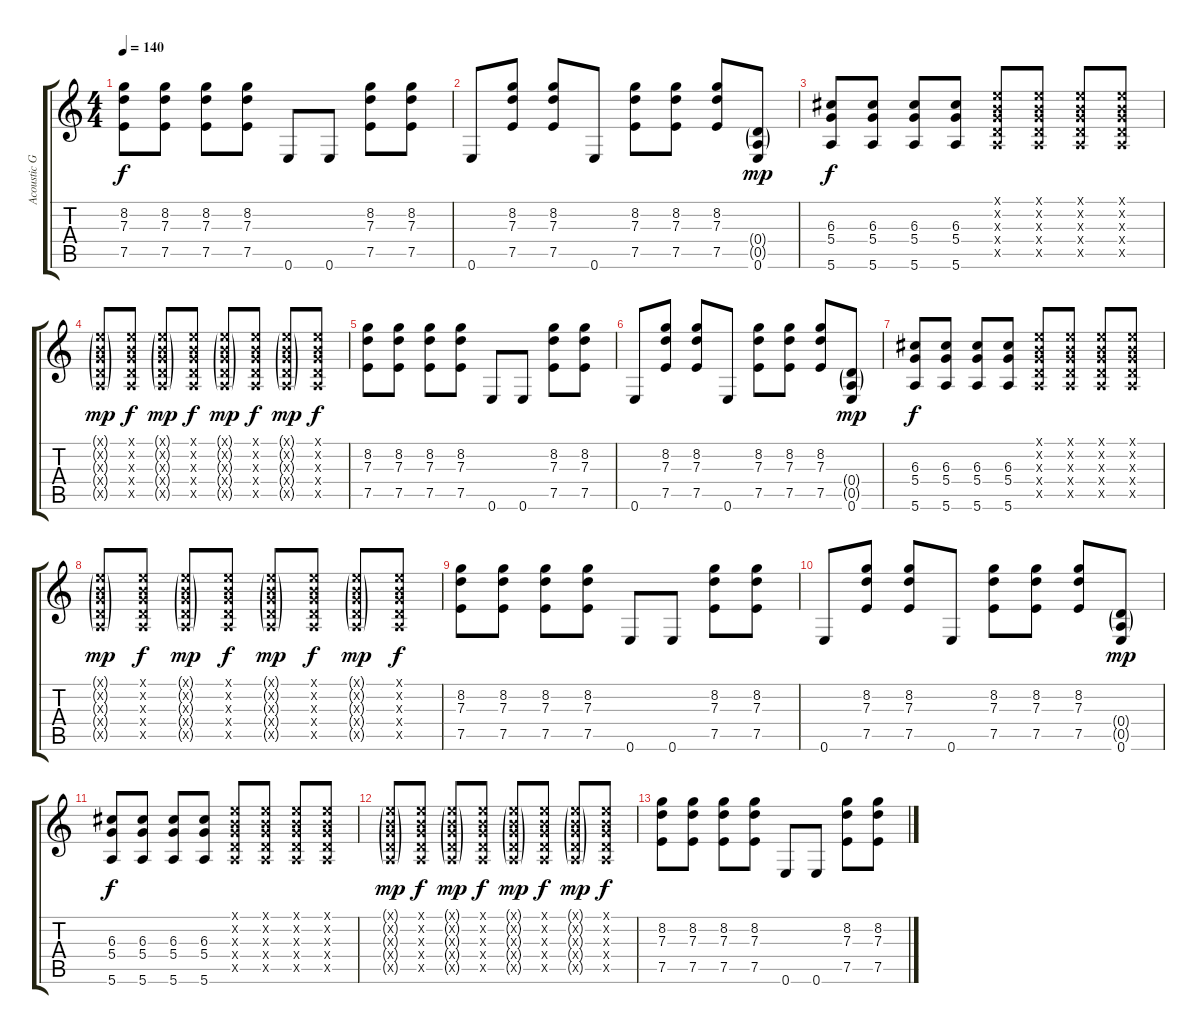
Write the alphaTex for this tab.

\track ("Acoustic Guitar" "Acoustic G") {instrument acousticguitarsteel}
\staff {score tabs}
\tuning (E4 B3 G3 D3 A2 E2) {hide}
\ts (4 4)
\tempo 140
\clef g2
\ks c
(8.2 7.3 7.5).8{dy f} (8.2 7.3 7.5).8 (8.2 7.3 7.5).8 (8.2 7.3 7.5).8 0.6.8 0.6.8 (8.2 7.3 7.5).8 (8.2 7.3 7.5).8 |
0.6.8 (8.2 7.3 7.5).8 (8.2 7.3 7.5).8 0.6.8 (8.2 7.3 7.5).8 (8.2 7.3 7.5).8 (8.2 7.3 7.5).8 (0.4{g} 0.5{g} 0.6).8{dy mp} |
(6.3 5.4 5.6).8{dy f} (6.3 5.4 5.6).8 (6.3 5.4 5.6).8 (6.3 5.4 5.6).8 (0.1{x} 0.2{x} 0.3{x} 0.4{x} 0.5{x}).8 (0.1{x} 0.2{x} 0.3{x} 0.4{x} 0.5{x}).8 (0.1{x} 0.2{x} 0.3{x} 0.4{x} 0.5{x}).8 (0.1{x} 0.2{x} 0.3{x} 0.4{x} 0.5{x}).8 |
(0.1{g x} 0.2{g x} 0.3{g x} 0.4{g x} 0.5{g x}).8{dy mp} (0.1{x} 0.2{x} 0.3{x} 0.4{x} 0.5{x}).8{dy f} (0.1{g x} 0.2{g x} 0.3{g x} 0.4{g x} 0.5{g x}).8{dy mp} (0.1{x} 0.2{x} 0.3{x} 0.4{x} 0.5{x}).8{dy f} (0.1{g x} 0.2{g x} 0.3{g x} 0.4{g x} 0.5{g x}).8{dy mp} (0.1{x} 0.2{x} 0.3{x} 0.4{x} 0.5{x}).8{dy f} (0.1{g x} 0.2{g x} 0.3{g x} 0.4{g x} 0.5{g x}).8{dy mp} (0.1{x} 0.2{x} 0.3{x} 0.4{x} 0.5{x}).8{dy f} |
(8.2 7.3 7.5).8 (8.2 7.3 7.5).8 (8.2 7.3 7.5).8 (8.2 7.3 7.5).8 0.6.8 0.6.8 (8.2 7.3 7.5).8 (8.2 7.3 7.5).8 |
0.6.8 (8.2 7.3 7.5).8 (8.2 7.3 7.5).8 0.6.8 (8.2 7.3 7.5).8 (8.2 7.3 7.5).8 (8.2 7.3 7.5).8 (0.4{g} 0.5{g} 0.6).8{dy mp} |
(6.3 5.4 5.6).8{dy f} (6.3 5.4 5.6).8 (6.3 5.4 5.6).8 (6.3 5.4 5.6).8 (0.1{x} 0.2{x} 0.3{x} 0.4{x} 0.5{x}).8 (0.1{x} 0.2{x} 0.3{x} 0.4{x} 0.5{x}).8 (0.1{x} 0.2{x} 0.3{x} 0.4{x} 0.5{x}).8 (0.1{x} 0.2{x} 0.3{x} 0.4{x} 0.5{x}).8 |
(0.1{g x} 0.2{g x} 0.3{g x} 0.4{g x} 0.5{g x}).8{dy mp} (0.1{x} 0.2{x} 0.3{x} 0.4{x} 0.5{x}).8{dy f} (0.1{g x} 0.2{g x} 0.3{g x} 0.4{g x} 0.5{g x}).8{dy mp} (0.1{x} 0.2{x} 0.3{x} 0.4{x} 0.5{x}).8{dy f} (0.1{g x} 0.2{g x} 0.3{g x} 0.4{g x} 0.5{g x}).8{dy mp} (0.1{x} 0.2{x} 0.3{x} 0.4{x} 0.5{x}).8{dy f} (0.1{g x} 0.2{g x} 0.3{g x} 0.4{g x} 0.5{g x}).8{dy mp} (0.1{x} 0.2{x} 0.3{x} 0.4{x} 0.5{x}).8{dy f} |
(8.2 7.3 7.5).8{volume 0} (8.2 7.3 7.5).8 (8.2 7.3 7.5).8 (8.2 7.3 7.5).8 0.6.8 0.6.8 (8.2 7.3 7.5).8 (8.2 7.3 7.5).8 |
0.6.8 (8.2 7.3 7.5).8 (8.2 7.3 7.5).8 0.6.8 (8.2 7.3 7.5).8 (8.2 7.3 7.5).8 (8.2 7.3 7.5).8 (0.4{g} 0.5{g} 0.6).8{dy mp} |
(6.3 5.4 5.6).8{dy f} (6.3 5.4 5.6).8 (6.3 5.4 5.6).8 (6.3 5.4 5.6).8 (0.1{x} 0.2{x} 0.3{x} 0.4{x} 0.5{x}).8 (0.1{x} 0.2{x} 0.3{x} 0.4{x} 0.5{x}).8 (0.1{x} 0.2{x} 0.3{x} 0.4{x} 0.5{x}).8 (0.1{x} 0.2{x} 0.3{x} 0.4{x} 0.5{x}).8 |
(0.1{g x} 0.2{g x} 0.3{g x} 0.4{g x} 0.5{g x}).8{dy mp} (0.1{x} 0.2{x} 0.3{x} 0.4{x} 0.5{x}).8{dy f} (0.1{g x} 0.2{g x} 0.3{g x} 0.4{g x} 0.5{g x}).8{dy mp} (0.1{x} 0.2{x} 0.3{x} 0.4{x} 0.5{x}).8{dy f} (0.1{g x} 0.2{g x} 0.3{g x} 0.4{g x} 0.5{g x}).8{dy mp} (0.1{x} 0.2{x} 0.3{x} 0.4{x} 0.5{x}).8{dy f} (0.1{g x} 0.2{g x} 0.3{g x} 0.4{g x} 0.5{g x}).8{dy mp} (0.1{x} 0.2{x} 0.3{x} 0.4{x} 0.5{x}).8{dy f} |
(8.2 7.3 7.5).8 (8.2 7.3 7.5).8 (8.2 7.3 7.5).8 (8.2 7.3 7.5).8 0.6.8 0.6.8 (8.2 7.3 7.5).8 (8.2 7.3 7.5).8
